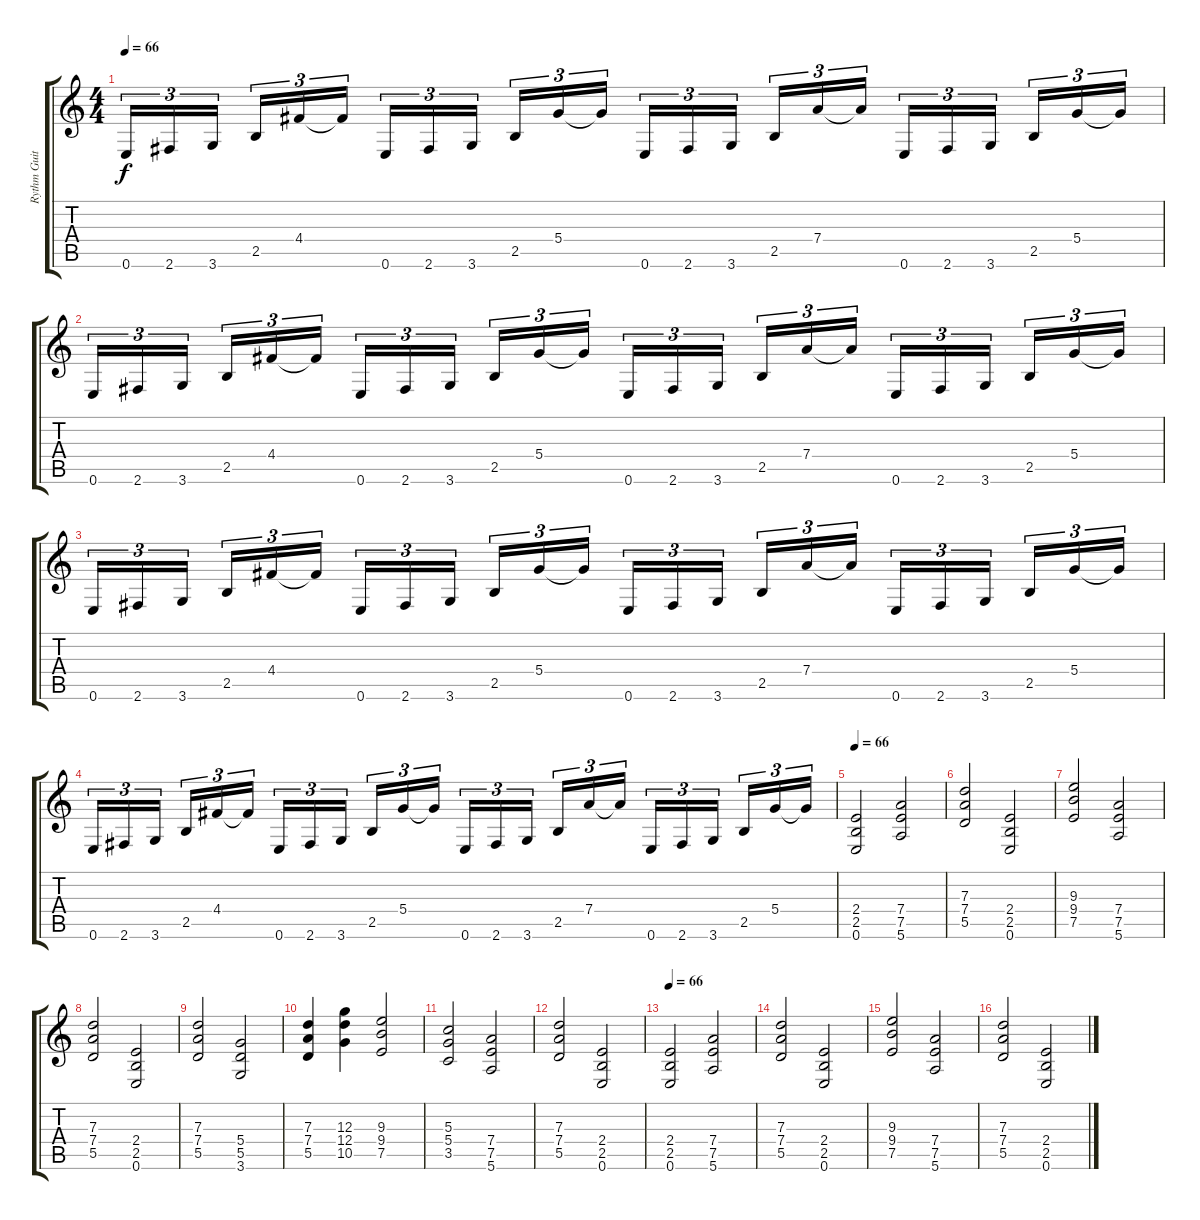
\track ("Rythm Guitar" "Rythm Guit") {instrument overdrivenguitar}
\staff {score tabs}
\tuning (E4 B3 G3 D3 A2 E2) {hide}
\ts (4 4)
\tempo 66
\clef g2
\ks c
0.6.16{tu (3 2) dy f} 2.6.16{tu (3 2)} 3.6.16{tu (3 2)} 2.5.16{tu (3 2)} 4.4.16{tu (3 2)} 4.4{t}.16{tu (3 2)} 0.6.16{tu (3 2)} 2.6.16{tu (3 2)} 3.6.16{tu (3 2)} 2.5.16{tu (3 2)} 5.4.16{tu (3 2)} 5.4{t}.16{tu (3 2)} 0.6.16{tu (3 2)} 2.6.16{tu (3 2)} 3.6.16{tu (3 2)} 2.5.16{tu (3 2)} 7.4.16{tu (3 2)} 7.4{t}.16{tu (3 2)} 0.6.16{tu (3 2)} 2.6.16{tu (3 2)} 3.6.16{tu (3 2)} 2.5.16{tu (3 2)} 5.4.16{tu (3 2)} 5.4{t}.16{tu (3 2)} |
0.6.16{tu (3 2)} 2.6.16{tu (3 2)} 3.6.16{tu (3 2)} 2.5.16{tu (3 2)} 4.4.16{tu (3 2)} 4.4{t}.16{tu (3 2)} 0.6.16{tu (3 2)} 2.6.16{tu (3 2)} 3.6.16{tu (3 2)} 2.5.16{tu (3 2)} 5.4.16{tu (3 2)} 5.4{t}.16{tu (3 2)} 0.6.16{tu (3 2)} 2.6.16{tu (3 2)} 3.6.16{tu (3 2)} 2.5.16{tu (3 2)} 7.4.16{tu (3 2)} 7.4{t}.16{tu (3 2)} 0.6.16{tu (3 2)} 2.6.16{tu (3 2)} 3.6.16{tu (3 2)} 2.5.16{tu (3 2)} 5.4.16{tu (3 2)} 5.4{t}.16{tu (3 2)} |
0.6.16{tu (3 2)} 2.6.16{tu (3 2)} 3.6.16{tu (3 2)} 2.5.16{tu (3 2)} 4.4.16{tu (3 2)} 4.4{t}.16{tu (3 2)} 0.6.16{tu (3 2)} 2.6.16{tu (3 2)} 3.6.16{tu (3 2)} 2.5.16{tu (3 2)} 5.4.16{tu (3 2)} 5.4{t}.16{tu (3 2)} 0.6.16{tu (3 2)} 2.6.16{tu (3 2)} 3.6.16{tu (3 2)} 2.5.16{tu (3 2)} 7.4.16{tu (3 2)} 7.4{t}.16{tu (3 2)} 0.6.16{tu (3 2)} 2.6.16{tu (3 2)} 3.6.16{tu (3 2)} 2.5.16{tu (3 2)} 5.4.16{tu (3 2)} 5.4{t}.16{tu (3 2)} |
0.6.16{tu (3 2)} 2.6.16{tu (3 2)} 3.6.16{tu (3 2)} 2.5.16{tu (3 2)} 4.4.16{tu (3 2)} 4.4{t}.16{tu (3 2)} 0.6.16{tu (3 2)} 2.6.16{tu (3 2)} 3.6.16{tu (3 2)} 2.5.16{tu (3 2)} 5.4.16{tu (3 2)} 5.4{t}.16{tu (3 2)} 0.6.16{tu (3 2)} 2.6.16{tu (3 2)} 3.6.16{tu (3 2)} 2.5.16{tu (3 2)} 7.4.16{tu (3 2)} 7.4{t}.16{tu (3 2)} 0.6.16{tu (3 2)} 2.6.16{tu (3 2)} 3.6.16{tu (3 2)} 2.5.16{tu (3 2)} 5.4.16{tu (3 2)} 5.4{t}.16{tu (3 2)} |
\tempo 66
(2.4 2.5 0.6).2 (7.4 7.5 5.6).2 |
(7.3 7.4 5.5).2 (2.4 2.5 0.6).2 |
(9.3 9.4 7.5).2 (7.4 7.5 5.6).2 |
(7.3 7.4 5.5).2 (2.4 2.5 0.6).2 |
(7.3 7.4 5.5).2 (5.4 5.5 3.6).2 |
(7.3 7.4 5.5).4 (12.3 12.4 10.5).4 (9.3 9.4 7.5).2 |
(5.3 5.4 3.5).2 (7.4 7.5 5.6).2 |
(7.3 7.4 5.5).2 (2.4 2.5 0.6).2 |
\tempo 66
(2.4 2.5 0.6).2 (7.4 7.5 5.6).2 |
(7.3 7.4 5.5).2 (2.4 2.5 0.6).2 |
(9.3 9.4 7.5).2 (7.4 7.5 5.6).2 |
(7.3 7.4 5.5).2 (2.4 2.5 0.6).2
